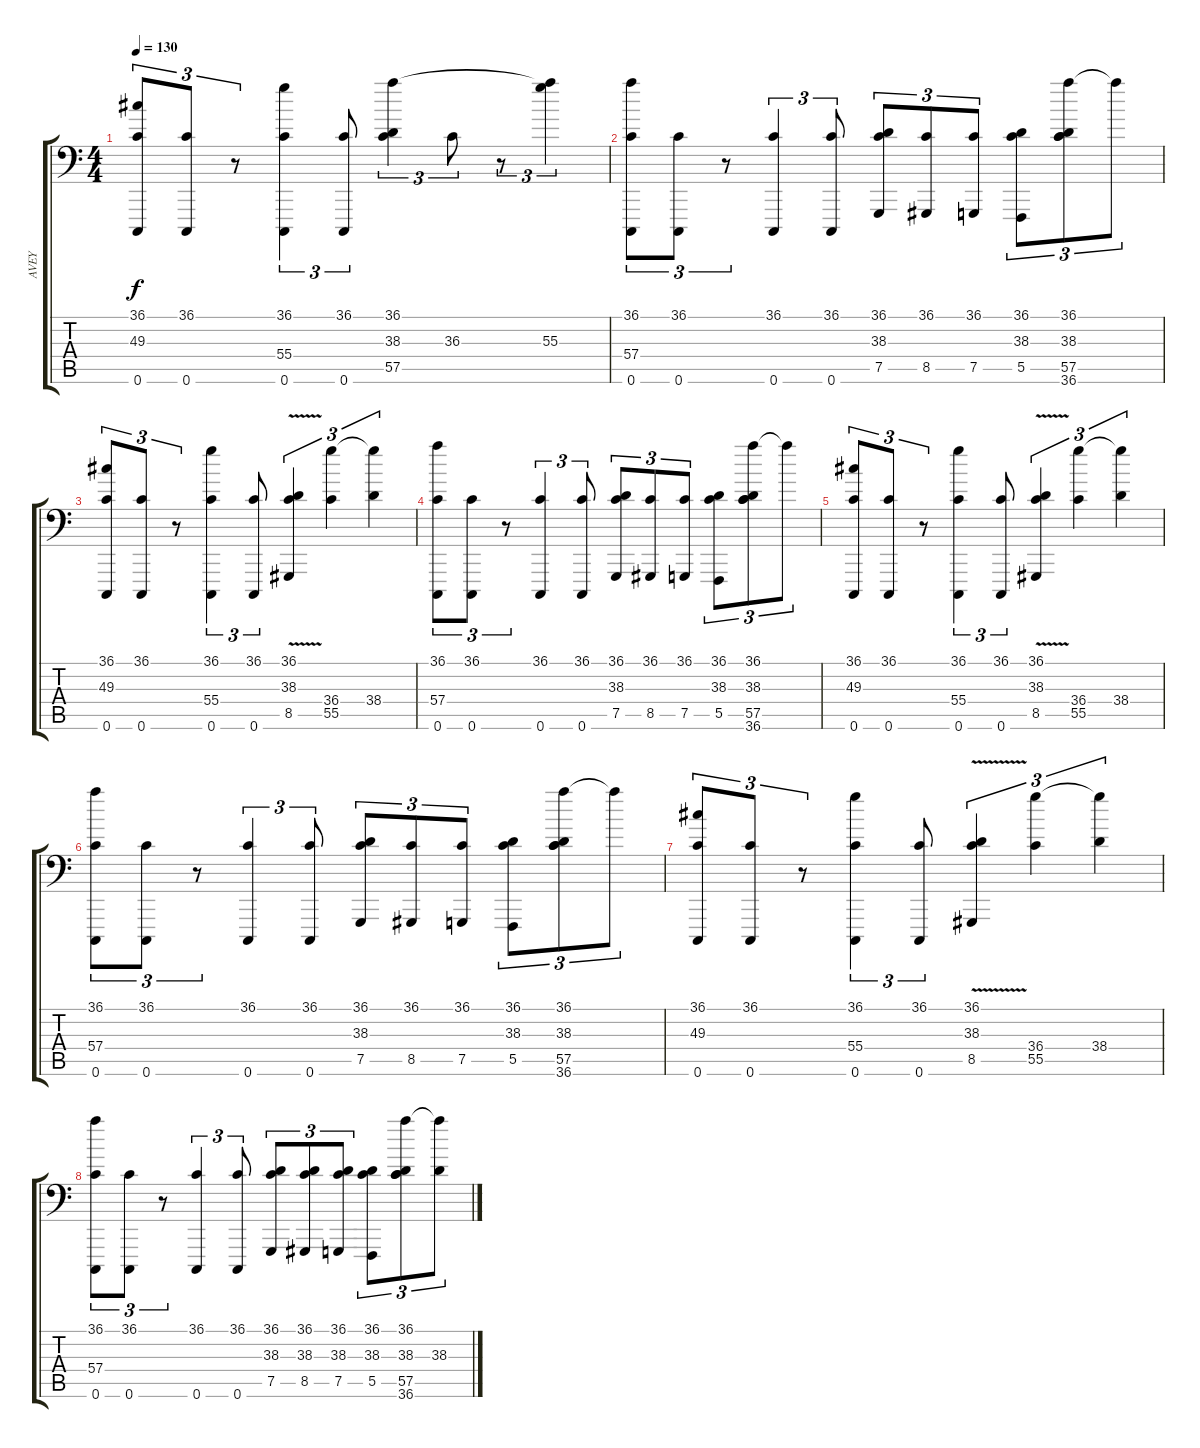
\track ("AVEY" "AVEY") {instrument acousticgrandpiano}
\staff {score tabs}
\tuning (C-1 C-1 C-1 C-1 C-1 C-1) {hide}
\ts (4 4)
\tempo 130
\clef f4
\ks c
(36.1 49.3 0.6).8{tu (3 2) dy f} (36.1 0.6).8{tu (3 2)} r.8{tu (3 2)} (36.1 55.4 0.6).4{tu (3 2)} (36.1 0.6).8{tu (3 2)} (36.1 38.3 57.5).4{tu (3 2)} 36.3.8{tu (3 2)} r.8{tu (3 2)} (55.3 57.5{t}).4{tu (3 2)} |
(36.1 57.4 0.6).8{tu (3 2)} (36.1 0.6).8{tu (3 2)} r.8{tu (3 2)} (36.1 0.6).4{tu (3 2)} (36.1 0.6).8{tu (3 2)} (36.1 38.3 7.5).8{tu (3 2)} (36.1 8.5).8{tu (3 2)} (36.1 7.5).8{tu (3 2)} (36.1 38.3 5.5).8{tu (3 2)} (36.1 38.3 57.5 36.6).8{tu (3 2)} 57.5{t}.8{tu (3 2)} |
(36.1 49.3 0.6).8{tu (3 2)} (36.1 0.6).8{tu (3 2)} r.8{tu (3 2)} (36.1 55.4 0.6).4{tu (3 2)} (36.1 0.6).8{tu (3 2)} (36.1 38.3 8.5{v}).4{tu (3 2)} (36.4 55.5).4{tu (3 2)} (38.4 55.5{t}).4{tu (3 2)} |
(36.1 57.4 0.6).8{tu (3 2)} (36.1 0.6).8{tu (3 2)} r.8{tu (3 2)} (36.1 0.6).4{tu (3 2)} (36.1 0.6).8{tu (3 2)} (36.1 38.3 7.5).8{tu (3 2)} (36.1 8.5).8{tu (3 2)} (36.1 7.5).8{tu (3 2)} (36.1 38.3 5.5).8{tu (3 2)} (36.1 38.3 57.5 36.6).8{tu (3 2)} 57.5{t}.8{tu (3 2)} |
(36.1 49.3 0.6).8{tu (3 2)} (36.1 0.6).8{tu (3 2)} r.8{tu (3 2)} (36.1 55.4 0.6).4{tu (3 2)} (36.1 0.6).8{tu (3 2)} (36.1 38.3 8.5{v}).4{tu (3 2)} (36.4 55.5).4{tu (3 2)} (38.4 55.5{t}).4{tu (3 2)} |
(36.1 57.4 0.6).8{tu (3 2)} (36.1 0.6).8{tu (3 2)} r.8{tu (3 2)} (36.1 0.6).4{tu (3 2)} (36.1 0.6).8{tu (3 2)} (36.1 38.3 7.5).8{tu (3 2)} (36.1 8.5).8{tu (3 2)} (36.1 7.5).8{tu (3 2)} (36.1 38.3 5.5).8{tu (3 2)} (36.1 38.3 57.5 36.6).8{tu (3 2)} 57.5{t}.8{tu (3 2)} |
(36.1 49.3 0.6).8{tu (3 2)} (36.1 0.6).8{tu (3 2)} r.8{tu (3 2)} (36.1 55.4 0.6).4{tu (3 2)} (36.1 0.6).8{tu (3 2)} (36.1 38.3 8.5{v}).4{tu (3 2)} (36.4 55.5).4{tu (3 2)} (38.4 55.5{t}).4{tu (3 2)} |
(36.1 57.4 0.6).8{tu (3 2)} (36.1 0.6).8{tu (3 2)} r.8{tu (3 2)} (36.1 0.6).4{tu (3 2)} (36.1 0.6).8{tu (3 2)} (36.1 38.3 7.5).8{tu (3 2)} (36.1 38.3 8.5).8{tu (3 2)} (36.1 38.3 7.5).8{tu (3 2)} (36.1 38.3 5.5).8{tu (3 2)} (36.1 38.3 57.5 36.6).8{tu (3 2)} (38.3 57.5{t}).8{tu (3 2)}
